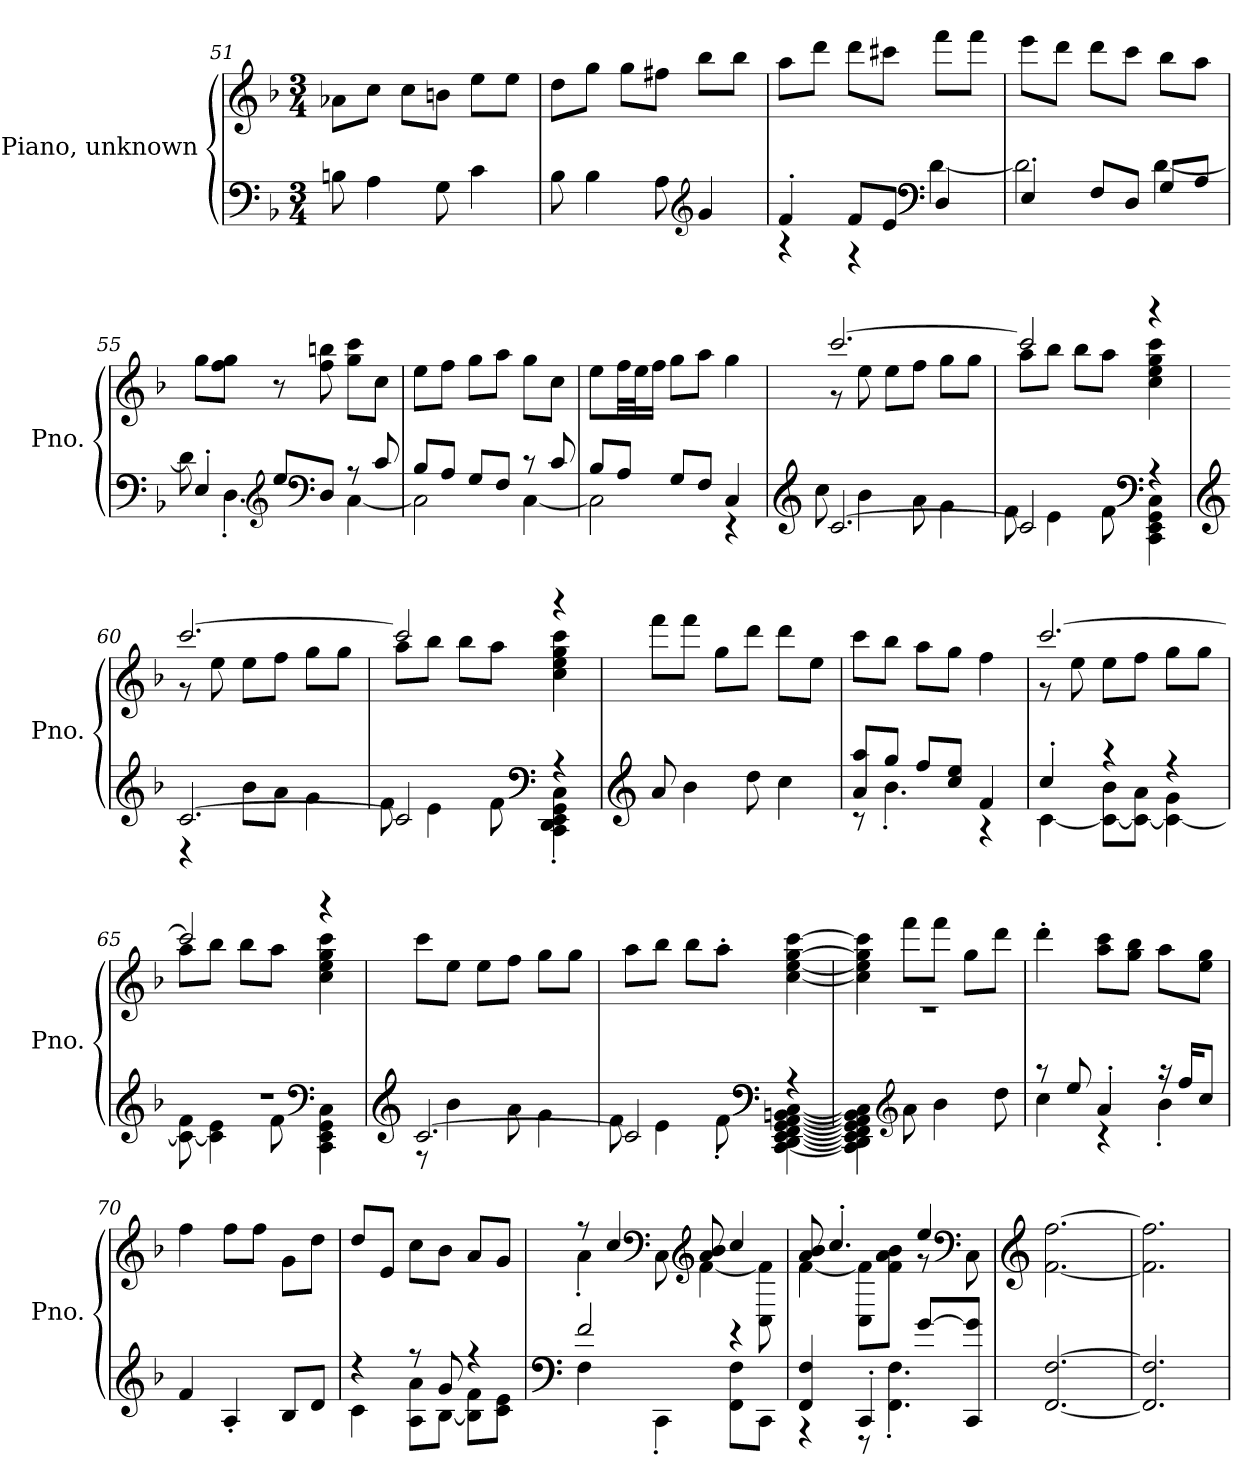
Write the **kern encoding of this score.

**kern	**kern
*part1	*part1
*staff2	*staff1
*I"Piano, unknown	*
*I'Pno.	*
!!LO:LB:g=z
*clefF4	*clefG2
*k[b-]	*k[b-]
*M3/4	*M3/4
=51	=51
8Bn\	8a-X\L
4A\	8cc\J
.	8cc\L
8G\	8bn\J
4c\	8ee\L
.	8ee\J
=52	=52
8B-\	8dd\L
4B-\	8gg\J
.	8gg\L
8A\	8ff#X\J
*clefG2	*
4g/	8bb-\L
.	8bb-\J
=53	=53
*^	*
4f'/	4r	8aa\L
.	.	8ddd\J
8f/L	4r	8ddd\L
8e/J	.	8ccc#X\J
*clefF4	*	*
4D/	[4d\	8fff\L
.	.	8fff\J
=54	=54	=54
4E'/	2d\]	8eee\L
.	.	8ddd\J
8F/L	.	8ddd\L
8D/J	.	8ccc\J
8G/L	[4d\	8bb-\L
8A/J	.	8aa\J
!!LO:PB:g=z
=55	=55	=55
4E'/	8d\]	8gg\L
.	4.D'\	8ff\ 8gg\J
*clefG2	*	*
8ee/L	.	8r
*clefF4	*	*
8D/J	.	8ff\ 8bbn\
8r	[4C\	8gg\ 8ccc\L
8c/	.	8cc\J
=56	=56	=56
8B-/L	2C\]	8ee\L
8A/J	.	8ff\J
8G/L	.	8gg\L
8F/J	.	8aa\J
8r	[4C\	8gg\L
8c/	.	8cc\J
=57	=57	=57
8B-/L	2C\]	8ee\L
8A/J	.	32ff\LL
.	.	32ee\J
.	.	16ff\JJ
8G/L	.	8gg\L
8F/J	.	8aa\J
4C/	4r	4gg\
=58	=58	=58
*clefG2	*	*
*	*	*^
[2.c/	8cc\	[2.ccc/	8r
.	4b-\	.	8ee\
.	.	.	8ee\L
.	8a\	.	8ff\J
.	4g\	.	8gg\L
.	.	.	8gg\J
!!LO:LB:g=z	!!
=59	=59	=59	=59
2c/]	8f\	2ccc/]	8aa\L
.	4e\	.	8bb-\J
.	.	.	8bb-\L
.	8f\	.	8aa\J
*clefF4	*	*	*
4r	4CC\ 4EE\ 4GG\ 4C\	4r	4cc\ 4ee\ 4gg\ 4ccc\
=60	=60	=60	=60
*clefG2	*	*	*
[2.c/	4r	[2.ccc/	8r
.	.	.	8ee\
.	8b-\L	.	8ee\L
.	8a\J	.	8ff\J
.	4g\	.	8gg\L
.	.	.	8gg\J
=61	=61	=61	=61
2c/]	8f\	2ccc/]	8aa\L
.	4e\	.	8bb-\J
.	.	.	8bb-\L
.	8f\	.	8aa\J
*clefF4	*	*	*
4r	4CC\' 4DD\' 4EE\' 4GG\' 4C\'	4r	4cc\ 4ee\ 4gg\ 4ccc\
*v	*v	*	*
*	*v	*v
=62	=62
*clefG2	*
8a/	8fff\L
4b-\	8fff\J
.	8gg\L
8dd\	8ddd\J
4cc\	8ddd\L
.	8ee\J
=63	=63
*^	*
8a/ 8aa/L	8r	8ccc\L
8gg/J	4.b-'\	8bb-\J
8ff/L	.	8aa\L
8cc/ 8ee/J	.	8gg\J
4f/	4r	4ff\
!!LO:LB:g=z
=64	=64	=64
*	*	*^
4cc'/	[4c\	[2.ccc/	8r
.	.	.	8ee\
4r	8c\_ 8b-\L	.	8ee\L
.	8c\_ 8a\J	.	8ff\J
4r	4c\_ 4g\	.	8gg\L
.	.	.	8gg\J
=65	=65	=65	=65
2.r	8c\_ 8f\	2ccc/]	8aa\L
.	4c\] 4e\	.	8bb-\J
.	.	.	8bb-\L
.	8f\	.	8aa\J
*clefF4	*	*	*
.	4CC\ 4EE\ 4GG\ 4C\	4r	4cc\ 4ee\ 4gg\ 4ccc\
*	*	*v	*v
=66	=66	=66
*clefG2	*	*
[2.c/	8r	8ccc\L
.	4b-\	8ee\J
.	.	8ee\L
.	8a\	8ff\J
.	4g\	8gg\L
.	.	8gg\J
=67	=67	=67
2c/]	8f\	8aa\L
.	4e\	8bb-\J
.	.	8bb-\L
.	8f'\	8aa'\J
*clefF4	*	*
4r	[4CC\ [4DD\ [4EE\ [4FF\ [4GG\ [4AA\ [4BBn\ [4C\	[4cc\ [4ee\ [4gg\ [4ccc\
!!LO:LB:g=z
=68	=68	=68
2.r	4CC\] 4DD\] 4EE\] 4FF\] 4GG\] 4AA\] 4BB\] 4C\]	4cc\] 4ee\] 4gg\] 4ccc\]
*clefG2	*	*
.	8a\	8fff\L
.	4b-\	8fff\J
.	.	8gg\L
.	8dd\	8ddd\J
=69	=69	=69
8r	4cc\	4ddd'\
8ee/	.	.
4a'/	4r	8aa\ 8ccc\L
.	.	8gg\ 8bb-\J
16r	4b-'\	8aa\L
16ff/KL	.	.
8cc/J	.	8ee\ 8gg\J
*v	*v	*
=70	=70
4f/	4ff\
4A'/	8ff\L
.	8ff\J
8B-/L	8g\L
8d/J	8dd\J
=71	=71
*^	*
4r	4c\	8dd/L
.	.	8e/J
8r	8A\ 8a\L	8cc\L
8g/	[8B-\J	8b-\J
4r	8B-\] 8f\L	8a/L
.	8c\ 8e\J	8g/J
=72	=72	=72
*clefF4	*	*
*	*	*^
2f/	4F\	8r	4a'\
.	.	4cc/	.
*	*	*clefF4	*
.	4CC'\	.	8C\
*	*	*clefG2	*
.	.	8a/ 8b-/	[4f\
4r	8FF\ 8F\L	4cc/	.
.	8CC\J	.	8C\ 8f\]
!!LO:LB:g=z	!!
=73	=73	=73	=73
4FF/ 4F/	4r	8a/ 8b-/	[4f\
.	.	4.cc'/	.
4CC'/	8r	.	8C\ 8f\]L
.	4.FF\' 4.F\'	.	8f\ 8a\ 8b-\J
[8g/L	.	4ee/	8r
*	*	*clefF4	*
8CC/ 8g/]J	.	.	8C\
*v	*v	*	*
*	*v	*v
=74	=74
*	*clefG2
[2.FF/ [2.F/	[2.f\ [2.ff\
=75	=75
2.FF/] 2.F/]	2.f\] 2.ff\]
=	=
*-	*-
